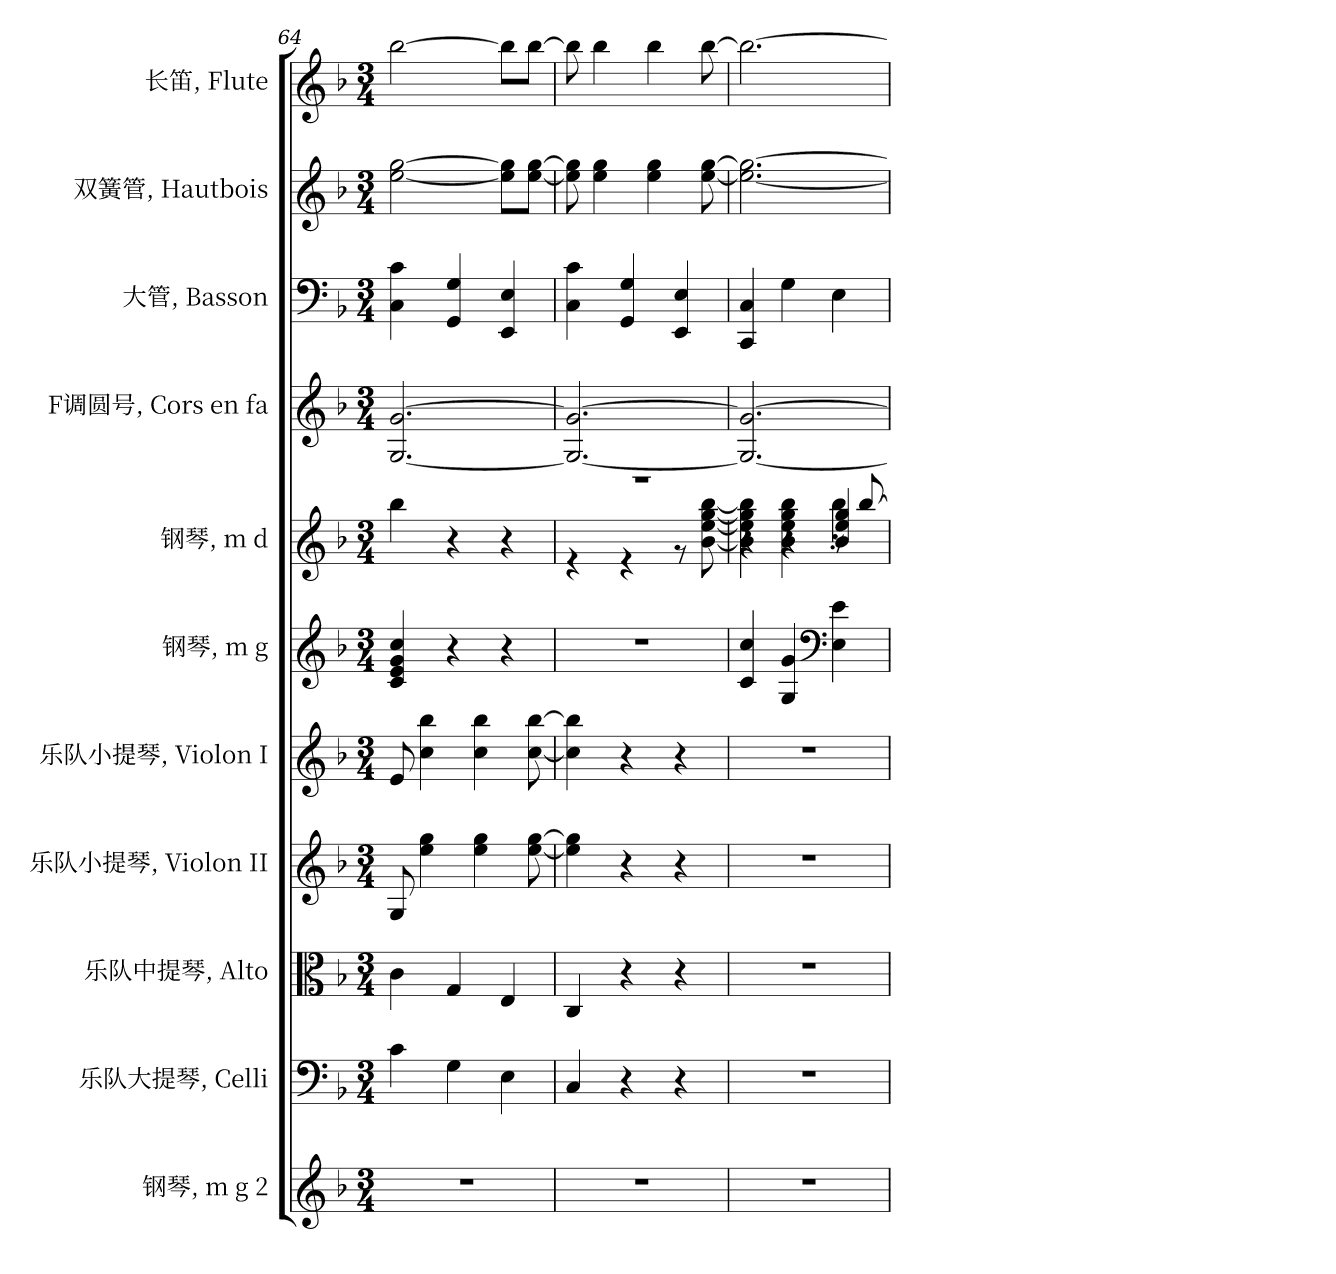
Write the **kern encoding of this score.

**kern	**kern	**kern	**kern	**kern	**kern	**kern	**kern	**kern	**kern	**kern
*part11	*part10	*part9	*part8	*part7	*part6	*part5	*part4	*part3	*part2	*part1
*staff11	*staff10	*staff9	*staff8	*staff7	*staff6	*staff5	*staff4	*staff3	*staff2	*staff1
*I"钢琴, m g 2	*I"乐队大提琴, Celli	*I"乐队中提琴, Alto	*I"乐队小提琴, Violon II	*I"乐队小提琴, Violon I	*I"钢琴, m g	*I"钢琴, m d	*I"F调圆号, Cors en fa	*I"大管, Basson	*I"双簧管, Hautbois	*I"长笛, Flute
*	*	*	*	*	*	*	*	*I'Bsn.	*	*I'Fl.
*clefG2	*clefF4	*clefC3	*clefG2	*clefG2	*clefG2	*clefG2	*clefG2	*clefF4	*clefG2	*clefG2
*	*	*	*	*	*	*	*ITrd4c7	*	*	*
*k[b-]	*k[b-]	*k[b-]	*k[b-]	*k[b-]	*k[b-]	*k[b-]	*k[b-e-]	*k[b-]	*k[b-]	*k[b-]
*M3/4	*M3/4	*M3/4	*M3/4	*M3/4	*M3/4	*M3/4	*M3/4	*M3/4	*M3/4	*M3/4
=64	=64	=64	=64	=64	=64	=64	=64	=64	=64	=64
2.r	4c\	4c\	8G/	8e/	4c/ 4e/ 4g/ 4cc/	4bb-\	[2.C/ [2.c/	4C\ 4c\	[2ee\ [2gg\	[2bb-\
.	.	.	4ee\ 4gg\	4cc\ 4bb-\	.	.	.	.	.	.
.	4G\	4G/	.	.	4r	4r	.	4GG/ 4G/	.	.
.	.	.	4ee\ 4gg\	4cc\ 4bb-\	.	.	.	.	.	.
.	4E\	4E/	.	.	4r	4r	.	4EE/ 4E/	8ee\] 8gg\]L	8bb-\L]
.	.	.	[8ee\ [8gg\	[8cc\ [8bb-\	.	.	.	.	[8ee\ [8gg\J	[8bb-\J
!!LO:PB:g=z
=65	=65	=65	=65	=65	=65	=65	=65	=65	=65	=65
*	*	*	*	*	*	*^	*	*	*	*
2.r	4C/	4C/	4ee\] 4gg\]	4cc\] 4bb-\]	2.r	2.r	4r	2.C/_ 2.c/_	4C\ 4c\	8ee\] 8gg\]	8bb-\]
.	.	.	.	.	.	.	.	.	.	4ee\ 4gg\	4bb-\
.	4r	4r	4r	4r	.	.	4r	.	4GG/ 4G/	.	.
.	.	.	.	.	.	.	.	.	.	4ee\ 4gg\	4bb-\
.	4r	4r	4r	4r	.	.	8r	.	4EE/ 4E/	.	.
.	.	.	.	.	.	.	[8b-\ [8ee\ [8gg\ [8bb-\	.	.	[8ee\ [8gg\	[8bb-\
=66	=66	=66	=66	=66	=66	=66	=66	=66	=66	=66	=66
*	*	*	*	*	*	*	*^	*	*	*	*
2.r	2.r	2.r	2.r	2.r	4c/ 4cc/	4r	4b-\] 4ee\] 4gg\] 4bb-\]	4r	2.C/_ 2.c/_	4CC/ 4C/	2.ee\_ 2.gg\_	2.bb-\_
.	.	.	.	.	4G/ 4g/	4r	4b-\ 4ee\ 4gg\ 4bb-\	4r	.	4G\	.	.
*	*	*	*	*	*clefF4	*	*	*	*	*	*	*
.	.	.	.	.	4E\ 4e\	8r	4bb-'\	4b-/ 4ee/ 4gg/	.	4E\	.	.
.	.	.	.	.	.	[8bb-/	.	.	.	.	.	.
*	*	*	*	*	*	*v	*v	*v	*	*	*	*
=	=	=	=	=	=	=	=	=	=	=
*-	*-	*-	*-	*-	*-	*-	*-	*-	*-	*-
